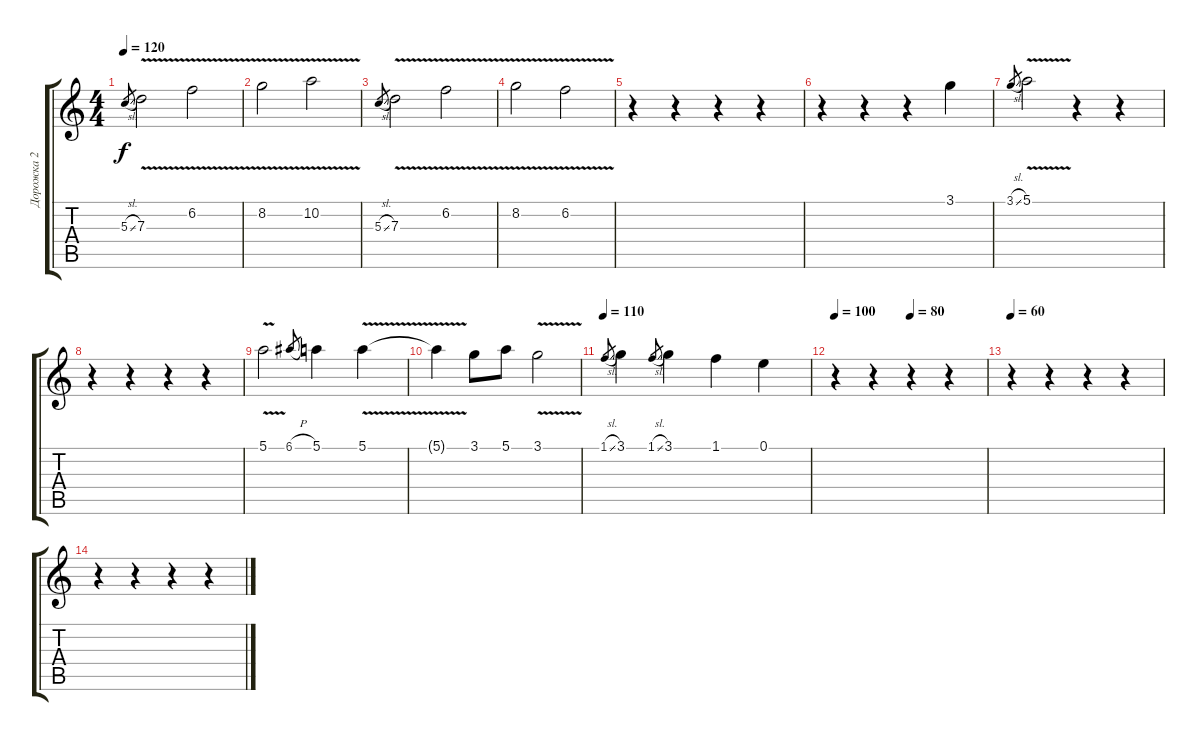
\track ("Дорожка 2" "Дорожка 2") {instrument acousticguitarsteel}
\staff {score tabs}
\tuning (E4 B3 G3 D3 A2 E2) {hide}
\ts (4 4)
\tempo 120
\clef g2
\ks c
5.3{sl}.8{gr dy f} 7.3{v}.2 6.2{v}.2 |
8.2{v}.2 10.2{v}.2 |
5.3{sl}.8{gr} 7.3{v}.2 6.2{v}.2 |
8.2{v}.2 6.2{v}.2 |
r.4 r.4 r.4 r.4 |
r.4 r.4 r.4 3.1.4 |
3.1{sl}.8{gr} 5.1{v}.2 r.4 r.4 |
r.4 r.4 r.4 r.4 |
5.1{v}.2 6.1{h}.8{gr} 5.1.4 5.1{v}.4 |
5.1{t}.4 3.1.8 5.1.8 3.1{v}.2 |
\tempo 110
1.1{sl}.8{gr} 3.1.4 1.1{sl}.8{gr} 3.1.4 1.1.4 0.1.4 |
\tempo 100
\tempo (80 0.5)
r.4 r.4 r.4 r.4 |
\tempo 60
r.4 r.4 r.4 r.4 |
r.4 r.4 r.4 r.4
